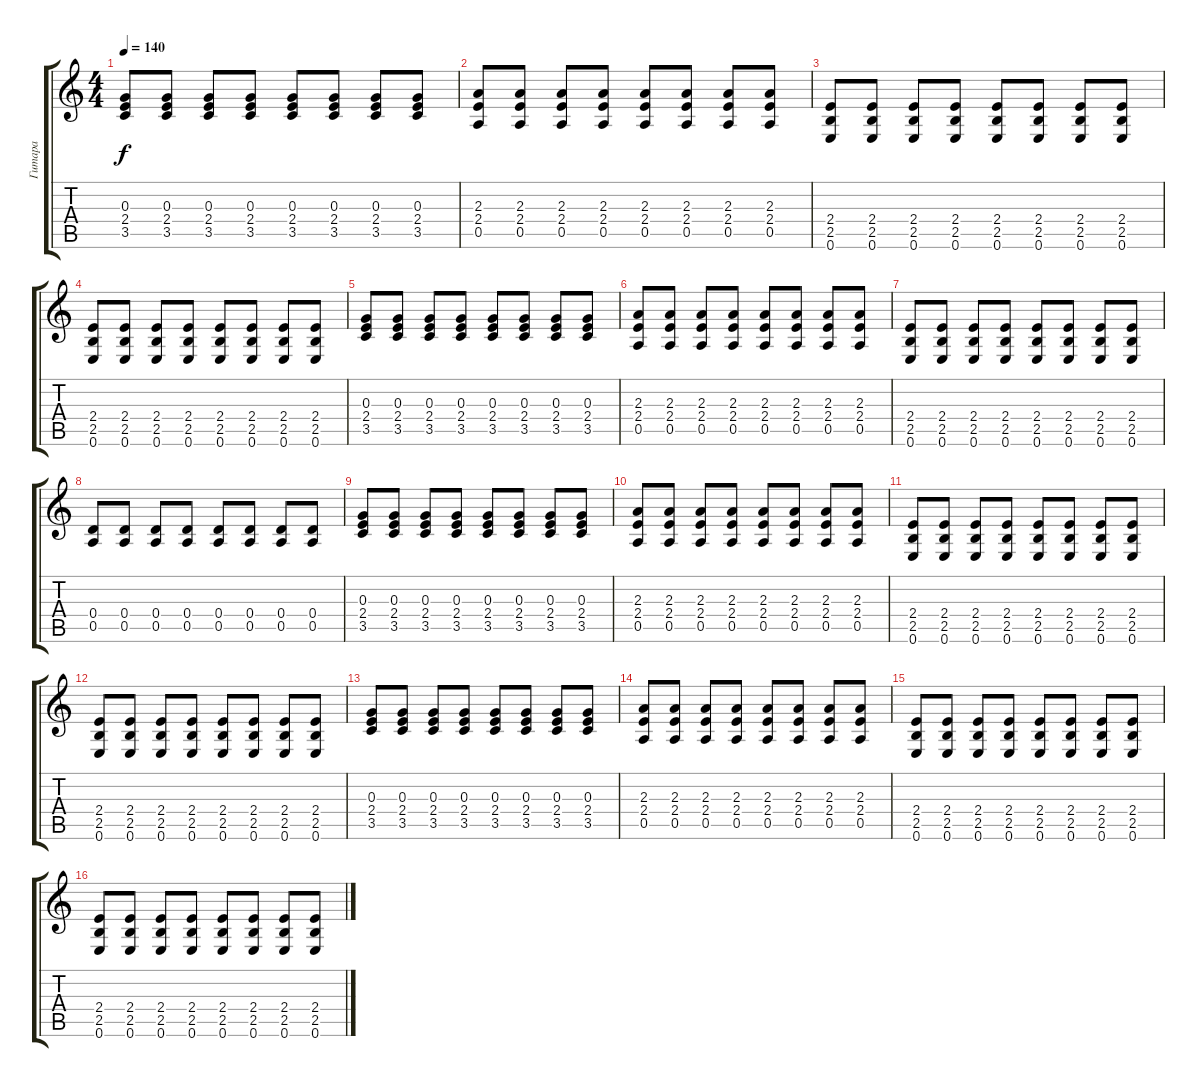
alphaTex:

\track ("Гитара" "Гитара") {instrument overdrivenguitar}
\staff {score tabs}
\tuning (E4 B3 G3 D3 A2 E2) {hide}
\ts (4 4)
\tempo 140
\clef g2
\ks c
(0.3 2.4 3.5).8{dy f volume 13} (0.3 2.4 3.5).8 (0.3 2.4 3.5).8 (0.3 2.4 3.5).8 (0.3 2.4 3.5).8 (0.3 2.4 3.5).8 (0.3 2.4 3.5).8 (0.3 2.4 3.5).8 |
(2.3 2.4 0.5).8 (2.3 2.4 0.5).8 (2.3 2.4 0.5).8 (2.3 2.4 0.5).8 (2.3 2.4 0.5).8 (2.3 2.4 0.5).8 (2.3 2.4 0.5).8 (2.3 2.4 0.5).8 |
(2.4 2.5 0.6).8 (2.4 2.5 0.6).8 (2.4 2.5 0.6).8 (2.4 2.5 0.6).8 (2.4 2.5 0.6).8 (2.4 2.5 0.6).8 (2.4 2.5 0.6).8 (2.4 2.5 0.6).8 |
(2.4 2.5 0.6).8 (2.4 2.5 0.6).8 (2.4 2.5 0.6).8 (2.4 2.5 0.6).8 (2.4 2.5 0.6).8 (2.4 2.5 0.6).8 (2.4 2.5 0.6).8 (2.4 2.5 0.6).8 |
(0.3 2.4 3.5).8 (0.3 2.4 3.5).8 (0.3 2.4 3.5).8 (0.3 2.4 3.5).8 (0.3 2.4 3.5).8 (0.3 2.4 3.5).8 (0.3 2.4 3.5).8 (0.3 2.4 3.5).8 |
(2.3 2.4 0.5).8 (2.3 2.4 0.5).8 (2.3 2.4 0.5).8 (2.3 2.4 0.5).8 (2.3 2.4 0.5).8 (2.3 2.4 0.5).8 (2.3 2.4 0.5).8 (2.3 2.4 0.5).8 |
(2.4 2.5 0.6).8 (2.4 2.5 0.6).8 (2.4 2.5 0.6).8 (2.4 2.5 0.6).8 (2.4 2.5 0.6).8 (2.4 2.5 0.6).8 (2.4 2.5 0.6).8 (2.4 2.5 0.6).8 |
(0.4 0.5).8 (0.4 0.5).8 (0.4 0.5).8 (0.4 0.5).8 (0.4 0.5).8 (0.4 0.5).8 (0.4 0.5).8 (0.4 0.5).8 |
(0.3 2.4 3.5).8 (0.3 2.4 3.5).8 (0.3 2.4 3.5).8 (0.3 2.4 3.5).8 (0.3 2.4 3.5).8 (0.3 2.4 3.5).8 (0.3 2.4 3.5).8 (0.3 2.4 3.5).8 |
(2.3 2.4 0.5).8 (2.3 2.4 0.5).8 (2.3 2.4 0.5).8 (2.3 2.4 0.5).8 (2.3 2.4 0.5).8 (2.3 2.4 0.5).8 (2.3 2.4 0.5).8 (2.3 2.4 0.5).8 |
(2.4 2.5 0.6).8 (2.4 2.5 0.6).8 (2.4 2.5 0.6).8 (2.4 2.5 0.6).8 (2.4 2.5 0.6).8 (2.4 2.5 0.6).8 (2.4 2.5 0.6).8 (2.4 2.5 0.6).8 |
(2.4 2.5 0.6).8 (2.4 2.5 0.6).8 (2.4 2.5 0.6).8 (2.4 2.5 0.6).8 (2.4 2.5 0.6).8 (2.4 2.5 0.6).8 (2.4 2.5 0.6).8 (2.4 2.5 0.6).8 |
(0.3 2.4 3.5).8 (0.3 2.4 3.5).8 (0.3 2.4 3.5).8 (0.3 2.4 3.5).8 (0.3 2.4 3.5).8 (0.3 2.4 3.5).8 (0.3 2.4 3.5).8 (0.3 2.4 3.5).8 |
(2.3 2.4 0.5).8 (2.3 2.4 0.5).8 (2.3 2.4 0.5).8 (2.3 2.4 0.5).8 (2.3 2.4 0.5).8 (2.3 2.4 0.5).8 (2.3 2.4 0.5).8 (2.3 2.4 0.5).8 |
(2.4 2.5 0.6).8 (2.4 2.5 0.6).8 (2.4 2.5 0.6).8 (2.4 2.5 0.6).8 (2.4 2.5 0.6).8 (2.4 2.5 0.6).8 (2.4 2.5 0.6).8 (2.4 2.5 0.6).8 |
(2.4 2.5 0.6).8 (2.4 2.5 0.6).8 (2.4 2.5 0.6).8 (2.4 2.5 0.6).8 (2.4 2.5 0.6).8 (2.4 2.5 0.6).8 (2.4 2.5 0.6).8 (2.4 2.5 0.6).8
